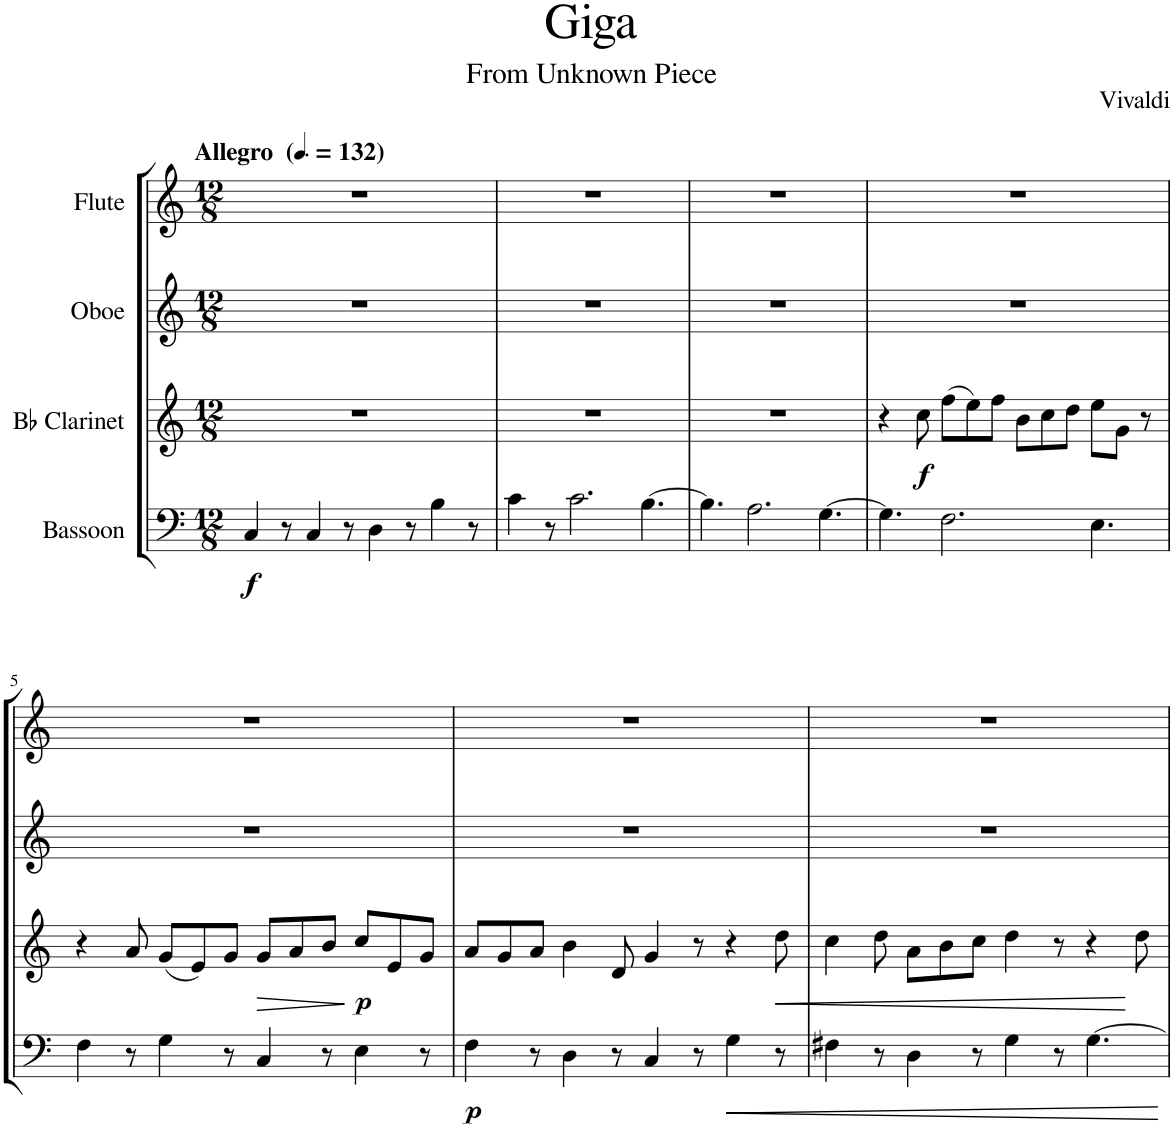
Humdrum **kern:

**kern	**dynam	**kern	**dynam	**kern	**kern
*part4	*part4	*part3	*part3	*part2	*part1
*staff4	*staff4	*staff3	*staff3	*staff2	*staff1
*I"Bassoon	*	*I"Bb Clarinet	*	*I"Oboe	*I"Flute
*I'Bsn	*	*I'Cl	*	*I'Ob	*I'Fl
*clefF4	*	*clefG2	*	*clefG2	*clefG2
*	*	*ITrd1c2	*	*	*
*k[]	*	*k[]	*	*k[]	*k[]
*M12/8	*	*M12/8	*	*M12/8	*M12/8
*MM198	*	*MM198	*	*MM198	*MM198
=1	=1	=1	=1	=1	=1
!	!	!	!	!	!LO:TX:a:B:t=Allegro
!	!LO:DY:b	!	!	!	!
4C/	f	1.r	.	1.r	1.r
8r	.	.	.	.	.
4C/	.	.	.	.	.
8r	.	.	.	.	.
4D\	.	.	.	.	.
8r	.	.	.	.	.
4B\	.	.	.	.	.
8r	.	.	.	.	.
=2	=2	=2	=2	=2	=2
4c\	.	1.r	.	1.r	1.r
8r	.	.	.	.	.
2.c\	.	.	.	.	.
[4.B\	.	.	.	.	.
=3	=3	=3	=3	=3	=3
4.B\]	.	1.r	.	1.r	1.r
2.A\	.	.	.	.	.
[4.G\	.	.	.	.	.
=4	=4	=4	=4	=4	=4
4.G\]	.	4r	.	1.r	1.r
!	!	!	!LO:DY:b	!	!
.	.	8cc\	f	.	.
2.F\	.	(8ff\L	.	.	.
.	.	8ee\)	.	.	.
.	.	8ff\J	.	.	.
.	.	8b\L	.	.	.
.	.	8cc\	.	.	.
.	.	8dd\J	.	.	.
4.E\	.	8ee\L	.	.	.
.	.	8g\J	.	.	.
.	.	8r	.	.	.
!!LO:LB:g=z
=5	=5	=5	=5	=5	=5
4F\	.	4r	.	1.r	1.r
8r	.	8a/	.	.	.
4G\	.	(8g/L	.	.	.
.	.	8e/)	.	.	.
8r	.	8g/J	.	.	.
!	!	!	!LO:HP:b	!	!
4C/	.	8g/L	>	.	.
.	.	8a/	.	.	.
8r	.	8b/J	.	.	.
!	!	!	!LO:DY:n=1:b	!	!
4E\	.	8cc/L	] p	.	.
.	.	8e/	.	.	.
8r	.	8g/J	.	.	.
=6	=6	=6	=6	=6	=6
!	!LO:DY:b	!	!	!	!
4F\	p	8a/L	.	1.r	1.r
.	.	8g/	.	.	.
8r	.	8a/J	.	.	.
4D\	.	4b\	.	.	.
8r	.	8d/	.	.	.
4C/	.	4g/	.	.	.
8r	.	8r	.	.	.
!	!LO:HP:b	!	!	!	!
4G\	<	4r	.	.	.
!	!	!	!LO:HP:b	!	!
8r	.	8dd\	<	.	.
=7	=7	=7	=7	=7	=7
4F#X\	.	4cc\	.	1.r	1.r
8r	.	8dd\	.	.	.
4D\	.	8a\L	.	.	.
.	.	8b\	.	.	.
8r	.	8cc\J	.	.	.
4G\	.	4dd\	.	.	.
8r	.	8r	.	.	.
[4.G\	.	4r	.	.	.
.	.	8dd\	[	.	.
.	[	.	.	.	.
=	=	=	=	=	=
*-	*-	*-	*-	*-	*-
